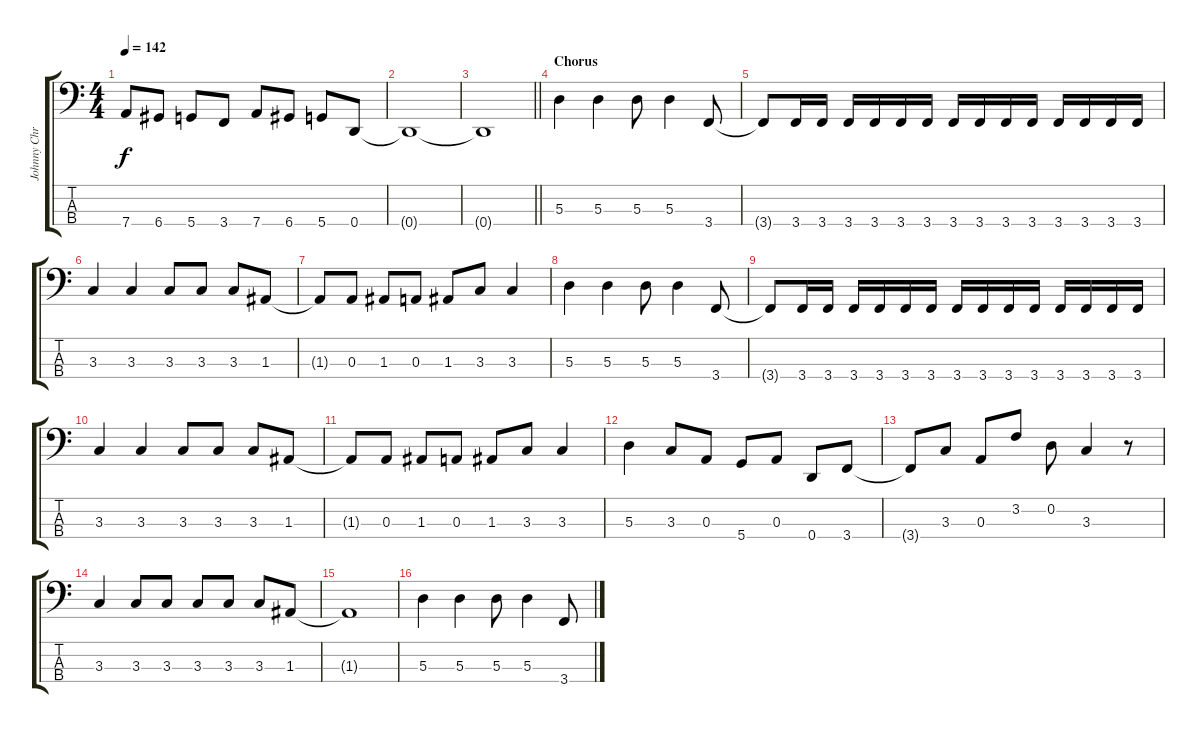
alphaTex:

\track ("Johnny Christ Bass" "Johnny Chr") {instrument electricbasspick}
\staff {score tabs}
\tuning (G2 D2 A1 D1) {hide}
\ts (4 4)
\tempo 142
\clef f4
\ks c
7.4.8{dy f} 6.4.8 5.4.8 3.4.8 7.4.8 6.4.8 5.4.8 0.4.8 |
0.4{t}.1 |
\barLineRight lightlight
0.4{t}.1 |
\section ("" "Chorus")
5.3.4 5.3.4 5.3.8 5.3.4 3.4.8 |
3.4{t}.8 3.4.16 3.4.16 3.4.16 3.4.16 3.4.16 3.4.16 3.4.16 3.4.16 3.4.16 3.4.16 3.4.16 3.4.16 3.4.16 3.4.16 |
3.3.4 3.3.4 3.3.8 3.3.8 3.3.8 1.3.8 |
1.3{t}.8 0.3.8 1.3.8 0.3.8 1.3.8 3.3.8 3.3.4 |
5.3.4 5.3.4 5.3.8 5.3.4 3.4.8 |
3.4{t}.8 3.4.16 3.4.16 3.4.16 3.4.16 3.4.16 3.4.16 3.4.16 3.4.16 3.4.16 3.4.16 3.4.16 3.4.16 3.4.16 3.4.16 |
3.3.4 3.3.4 3.3.8 3.3.8 3.3.8 1.3.8 |
1.3{t}.8 0.3.8 1.3.8 0.3.8 1.3.8 3.3.8 3.3.4 |
5.3.4 3.3.8 0.3.8 5.4.8 0.3.8 0.4.8 3.4.8 |
3.4{t}.8 3.3.8 0.3.8 3.2.8 0.2.8 3.3.4 r.8 |
3.3.4 3.3.8 3.3.8 3.3.8 3.3.8 3.3.8 1.3.8 |
1.3{t}.1 |
5.3.4 5.3.4 5.3.8 5.3.4 3.4.8
